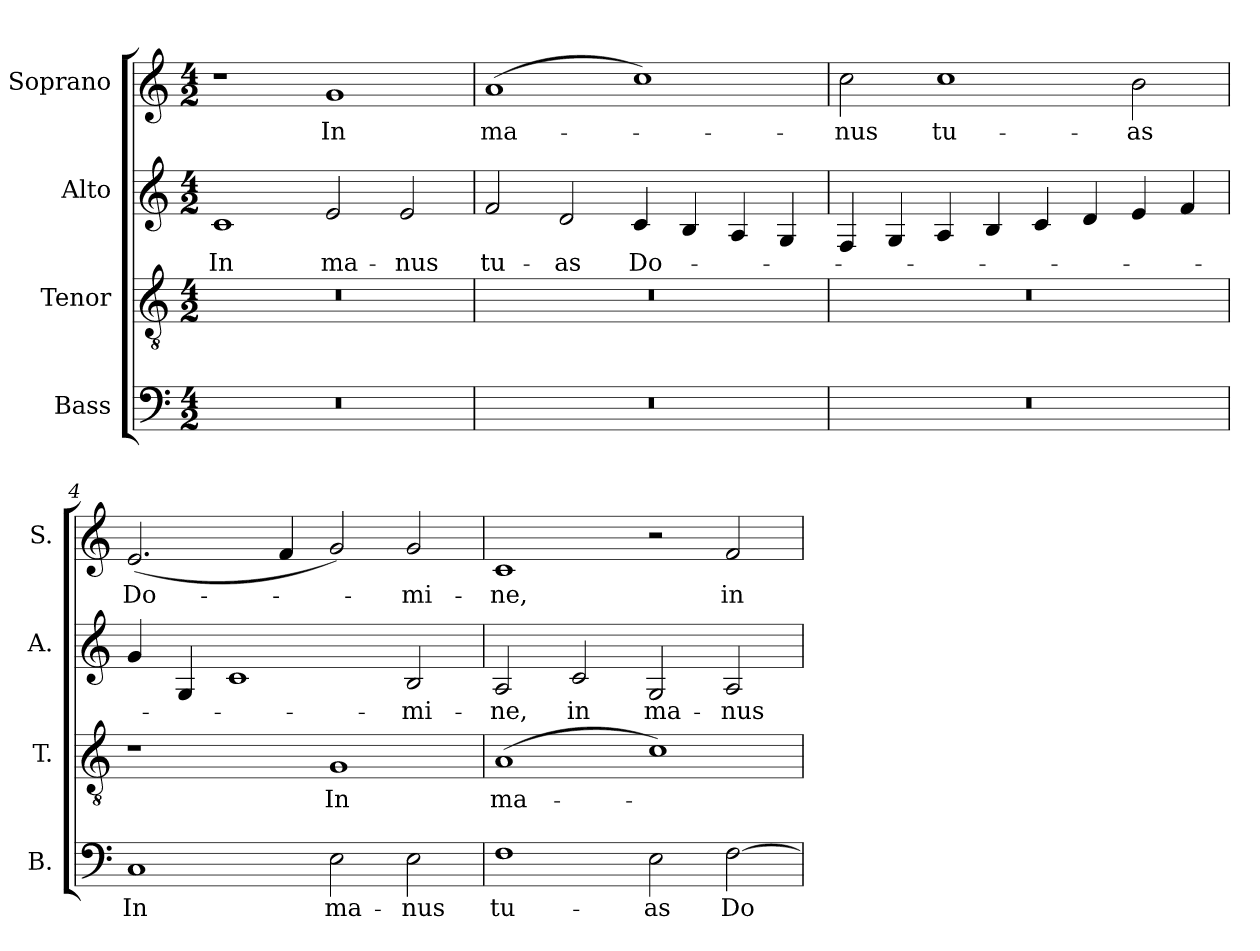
**kern	**text	**kern	**text	**kern	**text	**kern	**text
*part4	*part4	*part3	*part3	*part2	*part2	*part1	*part1
*staff4	*staff4	*staff3	*staff3	*staff2	*staff2	*staff1	*staff1
*I"Bass	*	*I"Tenor	*	*I"Alto	*	*I"Soprano	*
*I'B.	*	*I'T.	*	*I'A.	*	*I'S.	*
!!LO:PB:g=z
*clefF4	*	*clefGv2	*	*clefG2	*	*clefG2	*
*	*	*ITrd7c12	*	*	*	*	*
*k[]	*	*k[]	*	*k[]	*	*k[]	*
*C:	*	*C:	*	*C:	*	*C:	*
*M4/2	*	*M4/2	*	*M4/2	*	*M4/2	*
*MM144	*	*MM144	*	*MM144	*	*MM144	*
=1	=1	=1	=1	=1	=1	=1	=1
!LO:N:vis=1	!	!LO:N:vis=1	!	!	!	!	!
!	!	!	!	!	!LO:LY:b:color=#000000	!	!
0r	.	0r	.	1ci	In	1r	.
!	!	!	!	!	!LO:LY:b:color=#000000	!	!
!	!	!	!	!	!	!	!LO:LY:b:color=#000000
.	.	.	.	2ei/	ma-	1gi	In
!	!	!	!	!	!LO:LY:b:color=#000000	!	!
.	.	.	.	2ei/	-nus	.	.
=2	=2	=2	=2	=2	=2	=2	=2
!LO:N:vis=1	!	!LO:N:vis=1	!	!	!	!	!
!	!	!	!	!	!LO:LY:b:color=#000000	!	!
!	!	!	!	!	!	!	!LO:LY:b:color=#000000
0r	.	0r	.	2fi/	tu-	(1ai	ma-
!	!	!	!	!	!LO:LY:b:color=#000000	!	!
.	.	.	.	2di/	-as	.	.
!	!	!	!	!	!LO:LY:b:color=#000000	!	!
.	.	.	.	4ci/	Do-	1cci)	.
.	.	.	.	4Bi/	.	.	.
.	.	.	.	4Ai/	.	.	.
.	.	.	.	4Gi/	.	.	.
=3	=3	=3	=3	=3	=3	=3	=3
!LO:N:vis=1	!	!LO:N:vis=1	!	!	!	!	!
!	!	!	!	!	!	!	!LO:LY:b:color=#000000
0r	.	0r	.	4Fi/	.	2cci\	-nus
.	.	.	.	4Gi/	.	.	.
!	!	!	!	!	!	!	!LO:LY:b:color=#000000
.	.	.	.	4Ai/	.	1cci	tu-
.	.	.	.	4Bi/	.	.	.
.	.	.	.	4ci/	.	.	.
.	.	.	.	4di/	.	.	.
!	!	!	!	!	!	!	!LO:LY:b:color=#000000
.	.	.	.	4ei/	.	2bi\	-as
.	.	.	.	4fi/	.	.	.
=4	=4	=4	=4	=4	=4	=4	=4
!	!LO:LY:b:color=#000000	!	!	!	!	!	!
!	!	!	!	!	!	!	!LO:LY:b:color=#000000
1Ci	In	1r	.	4gi/	.	(2.ei/	Do-
.	.	.	.	4Gi/	.	.	.
.	.	.	.	1ci	.	.	.
.	.	.	.	.	.	4fi/	.
!	!LO:LY:b:color=#000000	!	!	!	!	!	!
!	!	!	!LO:LY:b:color=#000000	!	!	!	!
2Ei\	ma-	1GGi	In	.	.	2gi/)	.
!	!LO:LY:b:color=#000000	!	!	!	!	!	!
!	!	!	!	!	!LO:LY:b:color=#000000	!	!
!	!	!	!	!	!	!	!LO:LY:b:color=#000000
2Ei\	-nus	.	.	2Bi/	-mi-	2gi/	-mi-
=5	=5	=5	=5	=5	=5	=5	=5
!	!LO:LY:b:color=#000000	!	!	!	!	!	!
!	!	!	!LO:LY:b:color=#000000	!	!	!	!
!	!	!	!	!	!LO:LY:b:color=#000000	!	!
!	!	!	!	!	!	!	!LO:LY:b:color=#000000
1Fi	tu-	(1AAi	ma-	2Ai/	-ne,	1ci	-ne,
!	!	!	!	!	!LO:LY:b:color=#000000	!	!
.	.	.	.	2ci/	in	.	.
!	!LO:LY:b:color=#000000	!	!	!	!	!	!
!	!	!	!	!	!LO:LY:b:color=#000000	!	!
2Ei\	-as	1Ci)	.	2Gi/	ma-	2r	.
!	!LO:LY:b:color=#000000	!	!	!	!	!	!
!	!	!	!	!	!LO:LY:b:color=#000000	!	!
!	!	!	!	!	!	!	!LO:LY:b:color=#000000
[2Fi\	Do-	.	.	2Ai/	-nus	2fi/	in
=	=	=	=	=	=	=	=
*-	*-	*-	*-	*-	*-	*-	*-
